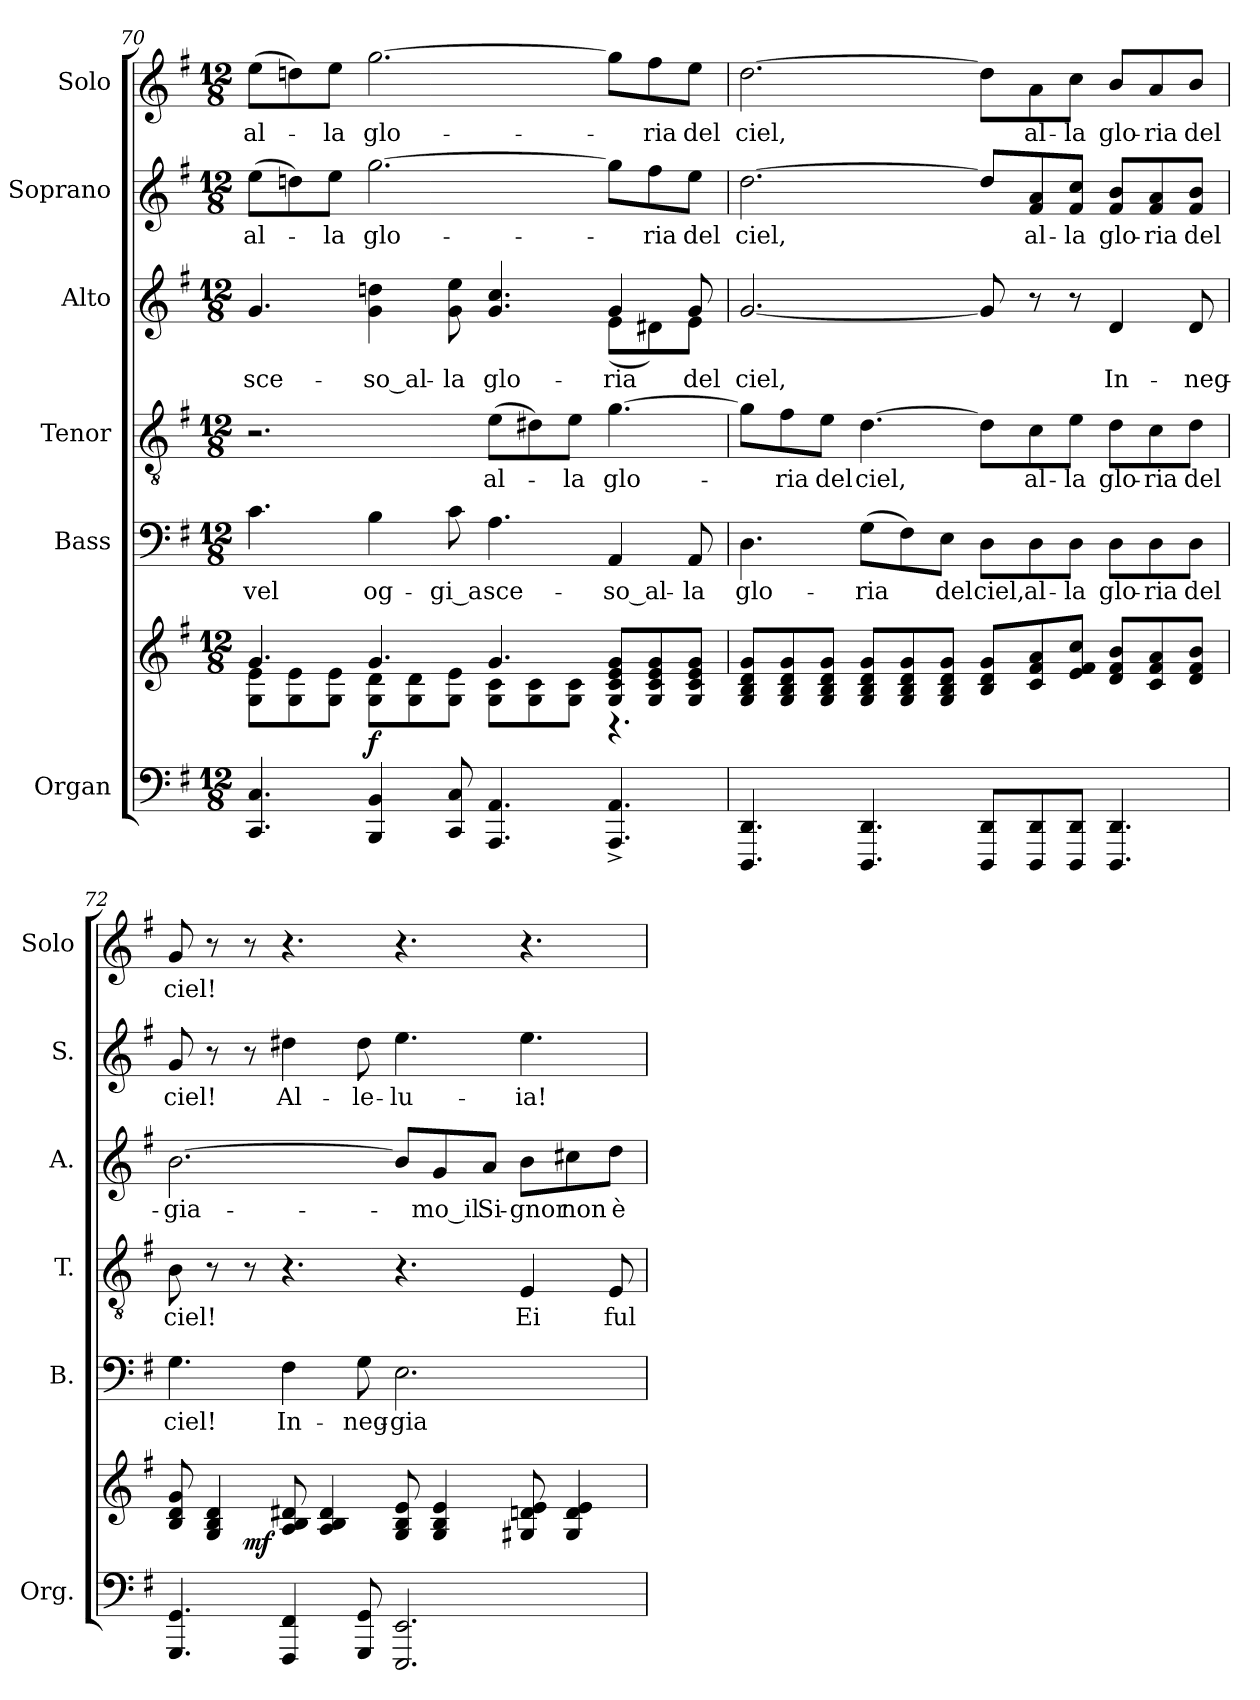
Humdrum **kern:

**kern	**kern	**dynam	**kern	**text	**kern	**text	**kern	**text	**kern	**text	**kern	**text
*part6	*part6	*part6	*part5	*part5	*part4	*part4	*part3	*part3	*part2	*part2	*part1	*part1
*staff7	*staff6	*staff6/7	*staff5	*staff5	*staff4	*staff4	*staff3	*staff3	*staff2	*staff2	*staff1	*staff1
*I"Organ	*	*	*I"Bass	*	*I"Tenor	*	*I"Alto	*	*I"Soprano	*	*I"Solo	*
*I'Org.	*	*	*I'B.	*	*I'T.	*	*I'A.	*	*I'S.	*	*I'Solo	*
*clefF4	*clefG2	*	*clefF4	*	*clefGv2	*	*clefG2	*	*clefG2	*	*clefG2	*
*	*	*	*	*	*ITrd7c12	*	*	*	*	*	*	*
*k[f#]	*k[f#]	*	*k[f#]	*	*k[f#]	*	*k[f#]	*	*k[f#]	*	*k[f#]	*
*G:	*G:	*	*G:	*	*G:	*	*G:	*	*G:	*	*G:	*
*M12/8	*M12/8	*	*M12/8	*	*M12/8	*	*M12/8	*	*M12/8	*	*M12/8	*
=70	=70	=70	=70	=70	=70	=70	=70	=70	=70	=70	=70	=70
*	*^	*	*	*	*	*	*	*	*	*	*	*
!	!	!	!	!	!LO:LY:b:color=#000000	!	!	!	!	!	!	!	!
!	!	!	!	!	!	!	!	!	!LO:LY:b:color=#000000	!	!	!	!
*	*	*	*	*	*	*	*	*^	*	*	*	*	*
!	!	!	!	!	!	!	!	!	!	!	!	!LO:LY:b:color=#000000	!	!
!	!	!	!	!	!	!	!	!	!	!	!	!	!	!LO:LY:b:color=#000000
4.CCi/ 4.Ci	4.gi/	8Gi\ 8eiL	.	4.ci\	-vel	2.r	.	4.gi/	8ryy	-sce-	(8eei\L	al-	(8eei\L	al-
*	*	*	*	*	*	*	*	*v	*v	*	*	*	*	*
.	.	8Gi\ 8ei	.	.	.	.	.	.	.	8ddni\)	.	8ddni\)	.
!	!	!	!	!	!	!	!	!	!	!	!LO:LY:b:color=#000000	!	!
!	!	!	!	!	!	!	!	!	!	!	!	!	!LO:LY:b:color=#000000
.	.	8Gi\ 8eiJ	.	.	.	.	.	.	.	8eei\J	-la	8eei\J	-la
!	!	!	!	!	!LO:LY:b:color=#000000	!	!	!	!	!	!	!	!
!	!	!	!	!	!	!	!	!	!LO:LY:b:color=#000000	!	!	!	!
!	!	!	!	!	!	!	!	!	!	!	!LO:LY:b:color=#000000	!	!
!	!	!	!	!	!	!	!	!	!	!	!	!	!LO:LY:b:color=#000000
4BBBi/ 4BBi	4.gi/	8Gi\ 8diL	f	4Bi\	og-	.	.	4gi\ 4ddni	-so_al-	[>2.ggi\	glo-	[>2.ggi\	glo-
.	.	8Gi\ 8di	.	.	.	.	.	.	.	.	.	.	.
!	!	!	!	!	!LO:LY:b:color=#000000	!	!	!	!	!	!	!	!
!	!	!	!	!	!	!	!	!	!LO:LY:b:color=#000000	!	!	!	!
8CCi/ 8Ci	.	8Gi\ 8eiJ	.	8ci\	-gi_a	.	.	8gi\ 8eei	-la	.	.	.	.
!	!	!	!	!	!LO:LY:b:color=#000000	!	!	!	!	!	!	!	!
!	!	!	!	!	!	!	!LO:LY:b:color=#000000	!	!	!	!	!	!
!	!	!	!	!	!	!	!	!	!LO:LY:b:color=#000000	!	!	!	!
4.AAAi/ 4.AAi	4.gi/	8Gi\ 8ciL	.	4.Ai\	sce-	(8Ei\L	al-	4.gi/ 4.cci	glo-	.	.	.	.
.	.	8Gi\ 8ci	.	.	.	8D#Xi\)	.	.	.	.	.	.	.
!	!	!	!	!	!	!	!LO:LY:b:color=#000000	!	!	!	!	!	!
.	.	8Gi\ 8ciJ	.	.	.	8Ei\J	-la	.	.	.	.	.	.
!	!	!	!	!	!LO:LY:b:color=#000000	!	!	!	!	!	!	!	!
!	!	!	!	!	!	!	!LO:LY:b:color=#000000	!	!	!	!	!	!
!	!	!	!	!	!	!	!	!	!LO:LY:b:color=#000000	!	!	!	!
*	*	*	*	*	*	*	*	*^	*	*	*	*	*
4.AAAi/^ 4.AAi^	8Gi/ 8ci 8ei 8giL	4.r	.	4AAi/	-so_al-	[>4.Gi\	glo-	4gi/	(8ei\L	-ria	8ggi\L]	.	8ggi\L]	.
!	!	!	!	!	!	!	!	!	!	!	!	!LO:LY:b:color=#000000	!	!
!	!	!	!	!	!	!	!	!	!	!	!	!	!	!LO:LY:b:color=#000000
.	8Gi/ 8ci 8ei 8gi	.	.	.	.	.	.	.	8d#Xi\)	.	8ff#i\	-ria	8ff#i\	-ria
!	!	!	!	!	!LO:LY:b:color=#000000	!	!	!	!	!	!	!	!	!
!	!	!	!	!	!	!	!	!	!	!LO:LY:b:color=#000000	!	!	!	!
!	!	!	!	!	!	!	!	!	!	!	!	!LO:LY:b:color=#000000	!	!
!	!	!	!	!	!	!	!	!	!	!	!	!	!	!LO:LY:b:color=#000000
.	8Gi/ 8ci 8ei 8giJ	.	.	8AAi/	-la	.	.	8gi/	8ei\J	del	8eei\J	del	8eei\J	del
*	*v	*v	*	*	*	*	*	*v	*v	*	*	*	*	*
!!LO:PB:g=z
=71	=71	=71	=71	=71	=71	=71	=71	=71	=71	=71	=71	=71
*	*	*	*	*	*	*	*^	*	*	*	*	*
!	!	!	!	!LO:LY:b:color=#000000	!	!	!	!	!	!	!	!	!
*	*	*	*	*	*	*	*v	*v	*	*	*	*	*
*	*	*	*	*	*	*	*^	*	*	*	*	*
!	!	!	!	!	!	!	!	!	!LO:LY:b:color=#000000	!	!	!	!
*	*	*	*	*	*	*	*v	*v	*	*	*	*	*
*	*	*	*	*	*	*	*^	*	*	*	*	*
!	!	!	!	!	!	!	!	!	!	!	!LO:LY:b:color=#000000	!	!
*	*	*	*	*	*	*	*v	*v	*	*	*	*	*
*	*	*	*	*	*	*	*^	*	*	*	*	*
!	!	!	!	!	!	!	!	!	!	!	!	!	!LO:LY:b:color=#000000
*	*	*	*	*	*	*	*v	*v	*	*	*	*	*
4.DDDi/ 4.DDi	8Gi/ 8Bi 8di 8giL	.	4.Di\	glo-	8Gi\L]	.	[<2.gi/	ciel,	[>2.ddi\	ciel,	[>2.ddi\	ciel,
!	!	!	!	!	!	!LO:LY:b:color=#000000	!	!	!	!	!	!
.	8Gi/ 8Bi 8di 8gi	.	.	.	8F#i\	-ria	.	.	.	.	.	.
!	!	!	!	!	!	!LO:LY:b:color=#000000	!	!	!	!	!	!
.	8Gi/ 8Bi 8di 8giJ	.	.	.	8Ei\J	del	.	.	.	.	.	.
!	!	!	!	!LO:LY:b:color=#000000	!	!	!	!	!	!	!	!
!	!	!	!	!	!	!LO:LY:b:color=#000000	!	!	!	!	!	!
4.DDDi/ 4.DDi	8Gi/ 8Bi 8di 8giL	.	(8Gi\L	-ria	[>4.Di\	ciel,	.	.	.	.	.	.
.	8Gi/ 8Bi 8di 8gi	.	8F#i\)	.	.	.	.	.	.	.	.	.
!	!	!	!	!LO:LY:b:color=#000000	!	!	!	!	!	!	!	!
.	8Gi/ 8Bi 8di 8giJ	.	8Ei\J	del	.	.	.	.	.	.	.	.
!	!	!	!	!LO:LY:b:color=#000000	!	!	!	!	!	!	!	!
8DDDi/ 8DDiL	8Bi/ 8di 8giL	.	8Di\L	ciel,	8Di\L]	.	8gi/]	.	8ddi/L]	.	8ddi\L]	.
!	!	!	!	!LO:LY:b:color=#000000	!	!	!	!	!	!	!	!
!	!	!	!	!	!	!LO:LY:b:color=#000000	!	!	!	!	!	!
!	!	!	!	!	!	!	!	!	!	!LO:LY:b:color=#000000	!	!
!	!	!	!	!	!	!	!	!	!	!	!	!LO:LY:b:color=#000000
8DDDi/ 8DDi	8ci/ 8f#i 8ai	.	8Di\	al-	8Ci\	al-	8r	.	8f#i/ 8ai	al-	8ai\	al-
!	!	!	!	!LO:LY:b:color=#000000	!	!	!	!	!	!	!	!
!	!	!	!	!	!	!LO:LY:b:color=#000000	!	!	!	!	!	!
!	!	!	!	!	!	!	!	!	!	!LO:LY:b:color=#000000	!	!
!	!	!	!	!	!	!	!	!	!	!	!	!LO:LY:b:color=#000000
8DDDi/ 8DDiJ	8ei/ 8f#i 8cciJ	.	8Di\J	-la	8Ei\J	-la	8r	.	8f#i/ 8cciJ	-la	8cci\J	-la
!	!	!	!	!LO:LY:b:color=#000000	!	!	!	!	!	!	!	!
!	!	!	!	!	!	!LO:LY:b:color=#000000	!	!	!	!	!	!
!	!	!	!	!	!	!	!	!LO:LY:b:color=#000000	!	!	!	!
!	!	!	!	!	!	!	!	!	!	!LO:LY:b:color=#000000	!	!
!	!	!	!	!	!	!	!	!	!	!	!	!LO:LY:b:color=#000000
4.DDDi/ 4.DDi	8di/ 8f#i 8biL	.	8Di\L	glo-	8Di\L	glo-	4di/	In-	8f#i/ 8biL	glo-	8bi/L	glo-
!	!	!	!	!LO:LY:b:color=#000000	!	!	!	!	!	!	!	!
!	!	!	!	!	!	!LO:LY:b:color=#000000	!	!	!	!	!	!
!	!	!	!	!	!	!	!	!	!	!LO:LY:b:color=#000000	!	!
!	!	!	!	!	!	!	!	!	!	!	!	!LO:LY:b:color=#000000
.	8ci/ 8f#i 8ai	.	8Di\	-ria	8Ci\	-ria	.	.	8f#i/ 8ai	-ria	8ai/	-ria
!	!	!	!	!LO:LY:b:color=#000000	!	!	!	!	!	!	!	!
!	!	!	!	!	!	!LO:LY:b:color=#000000	!	!	!	!	!	!
!	!	!	!	!	!	!	!	!LO:LY:b:color=#000000	!	!	!	!
!	!	!	!	!	!	!	!	!	!	!LO:LY:b:color=#000000	!	!
!	!	!	!	!	!	!	!	!	!	!	!	!LO:LY:b:color=#000000
.	8di/ 8f#i 8biJ	.	8Di\J	del	8Di\J	del	8di/	-neg-	8f#i/ 8biJ	del	8bi/J	del
=72	=72	=72	=72	=72	=72	=72	=72	=72	=72	=72	=72	=72
!	!	!	!	!LO:LY:b:color=#000000	!	!	!	!	!	!	!	!
!	!	!	!	!	!	!LO:LY:b:color=#000000	!	!	!	!	!	!
!	!	!	!	!	!	!	!	!LO:LY:b:color=#000000	!	!	!	!
!	!	!	!	!	!	!	!	!	!	!LO:LY:b:color=#000000	!	!
!	!	!	!	!	!	!	!	!	!	!	!	!LO:LY:b:color=#000000
*	*^	*	*	*	*	*	*	*	*	*	*	*
4.GGGi/ 4.GGi	8Bi/ 8di 8gi	4ryy	.	4.Gi\	ciel!	8BBi\	ciel!	[>2.bi\	-gia-	8gi/	ciel!	8gi/	ciel!
.	4Gi/ 4Bi 4di	.	.	.	.	8r	.	.	.	8r	.	8r	.
.	.	1ryy	mf	.	.	8r	.	.	.	8r	.	8r	.
!	!	!	!	!	!LO:LY:b:color=#000000	!	!	!	!	!	!	!	!
!	!	!	!	!	!	!	!	!	!	!	!LO:LY:b:color=#000000	!	!
4FFF#i/ 4FF#i	8Ai/ 8Bi 8d#Xi	.	.	4F#i\	In-	4.r	.	.	.	4dd#Xi\	Al-	4.r	.
.	4Ai/ 4Bi 4d#i	.	.	.	.	.	.	.	.	.	.	.	.
!	!	!	!	!	!LO:LY:b:color=#000000	!	!	!	!	!	!	!	!
!	!	!	!	!	!	!	!	!	!	!	!LO:LY:b:color=#000000	!	!
8GGGi/ 8GGi	.	.	.	8Gi\	-neg-	.	.	.	.	8dd#i\	-le-	.	.
!	!	!	!	!	!LO:LY:b:color=#000000	!	!	!	!	!	!	!	!
!	!	!	!	!	!	!	!	!	!	!	!LO:LY:b:color=#000000	!	!
2.EEEi/ 2.EEi	8Gi/ 8Bi 8ei	.	.	2.Ei\	-gia-	4.r	.	8bi/L]	.	4.eei\	-lu-	4.r	.
!	!	!	!	!	!	!	!	!	!LO:LY:b:color=#000000	!	!	!	!
.	4Gi/ 4Bi 4ei	.	.	.	.	.	.	8gi/	-mo_il	.	.	.	.
!	!	!	!	!	!	!	!	!	!LO:LY:b:color=#000000	!	!	!	!
.	.	.	.	.	.	.	.	8ai/J	Si-	.	.	.	.
!	!	!	!	!	!	!	!LO:LY:b:color=#000000	!	!	!	!	!	!
!	!	!	!	!	!	!	!	!	!LO:LY:b:color=#000000	!	!	!	!
!	!	!	!	!	!	!	!	!	!	!	!LO:LY:b:color=#000000	!	!
.	8G#Xi/ 8dni 8ei	.	.	.	.	4EEi/	Ei	8bi\L	-gnor	4.eei\	-ia!	4.r	.
!	!	!	!	!	!	!	!	!	!LO:LY:b:color=#000000	!	!	!	!
.	4G#i/ 4di 4ei	4ryy	.	.	.	.	.	8cc#Xi\	non	.	.	.	.
!	!	!	!	!	!	!	!LO:LY:b:color=#000000	!	!	!	!	!	!
!	!	!	!	!	!	!	!	!	!LO:LY:b:color=#000000	!	!	!	!
.	.	.	.	.	.	8EEi/	ful-	8ddi\J	è	.	.	.	.
*	*v	*v	*	*	*	*	*	*	*	*	*	*	*
=	=	=	=	=	=	=	=	=	=	=	=	=
*-	*-	*-	*-	*-	*-	*-	*-	*-	*-	*-	*-	*-
